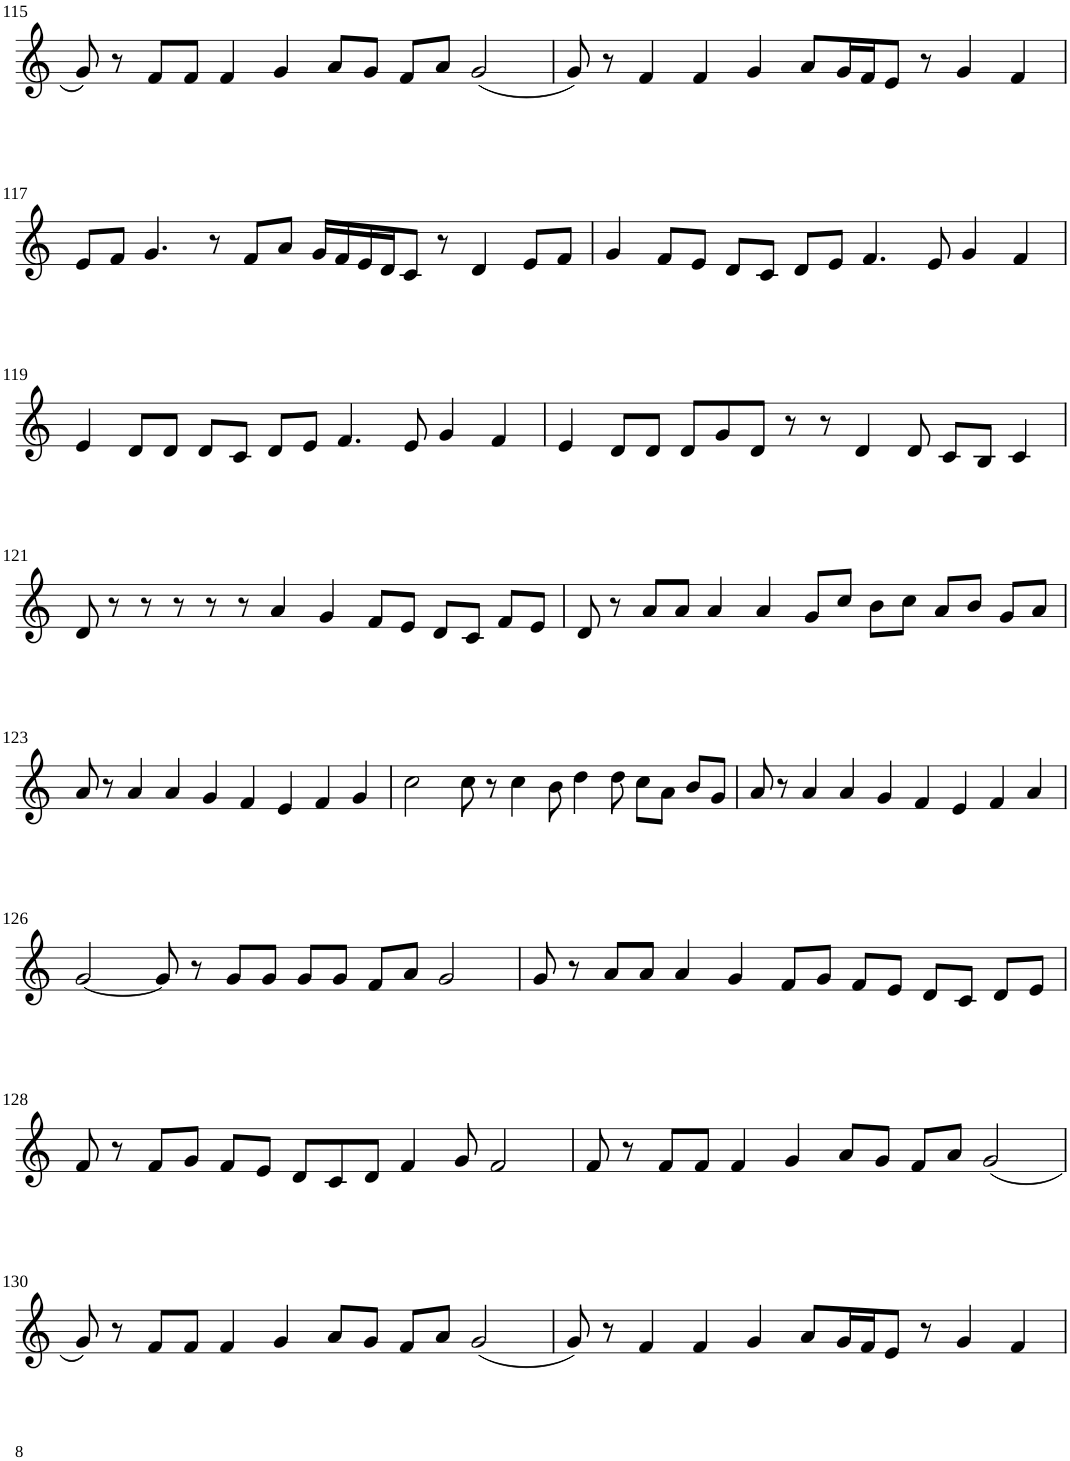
**kern
*part1
*staff1
*I"Violin
!!LO:PB:g=z
*clefG2
*k[]
*M8/4
=115
8g/
8r
8f/L
8f/J
4f/
4g/
8a/L
8g/J
8f/L
8a/J
(2g/
=116
8g/)
8r
4f/
4f/
4g/
8a/L
16g/L
16f/J
8e/J
8r
4g/
4f/
!!LO:LB:g=z
=117
8e/L
8f/J
4.g/
8r
8f/L
8a/J
16g/LL
16f/
16e/
16d/J
8c/J
8r
4d/
8e/L
8f/J
=118
4g/
8f/L
8e/J
8d/L
8c/J
8d/L
8e/J
4.f/
8e/
4g/
4f/
!!LO:LB:g=z
=119
4e/
8d/L
8d/J
8d/L
8c/J
8d/L
8e/J
4.f/
8e/
4g/
4f/
=120
4e/
8d/L
8d/J
8d/L
8g/
8d/J
8r
8r
4d/
8d/
8c/L
8B/J
4c/
!!LO:LB:g=z
=121
8d/
8r
8r
8r
8r
8r
4a/
4g/
8f/L
8e/J
8d/L
8c/J
8f/L
8e/J
=122
8d/
8r
8a/L
8a/J
4a/
4a/
8g/L
8cc/J
8b\L
8cc\J
8a/L
8b/J
8g/L
8a/J
!!LO:LB:g=z
=123
8a/
8r
4a/
4a/
4g/
4f/
4e/
4f/
4g/
=124
2cc\
8cc\
8r
4cc\
8b\
4dd\
8dd\
8cc\L
8a\J
8b/L
8g/J
=125
8a/
8r
4a/
4a/
4g/
4f/
4e/
4f/
4a/
!!LO:LB:g=z
=126
[2g/
8g/]
8r
8g/L
8g/J
8g/L
8g/J
8f/L
8a/J
2g/
=127
8g/
8r
8a/L
8a/J
4a/
4g/
8f/L
8g/J
8f/L
8e/J
8d/L
8c/J
8d/L
8e/J
!!LO:LB:g=z
=128
8f/
8r
8f/L
8g/J
8f/L
8e/J
8d/L
8c/
8d/J
4f/
8g/
2f/
=129
8f/
8r
8f/L
8f/J
4f/
4g/
8a/L
8g/J
8f/L
8a/J
(2g/
!!LO:LB:g=z
=130
8g/)
8r
8f/L
8f/J
4f/
4g/
8a/L
8g/J
8f/L
8a/J
(2g/
=131
8g/)
8r
4f/
4f/
4g/
8a/L
16g/L
16f/J
8e/J
8r
4g/
4f/
=
*-
